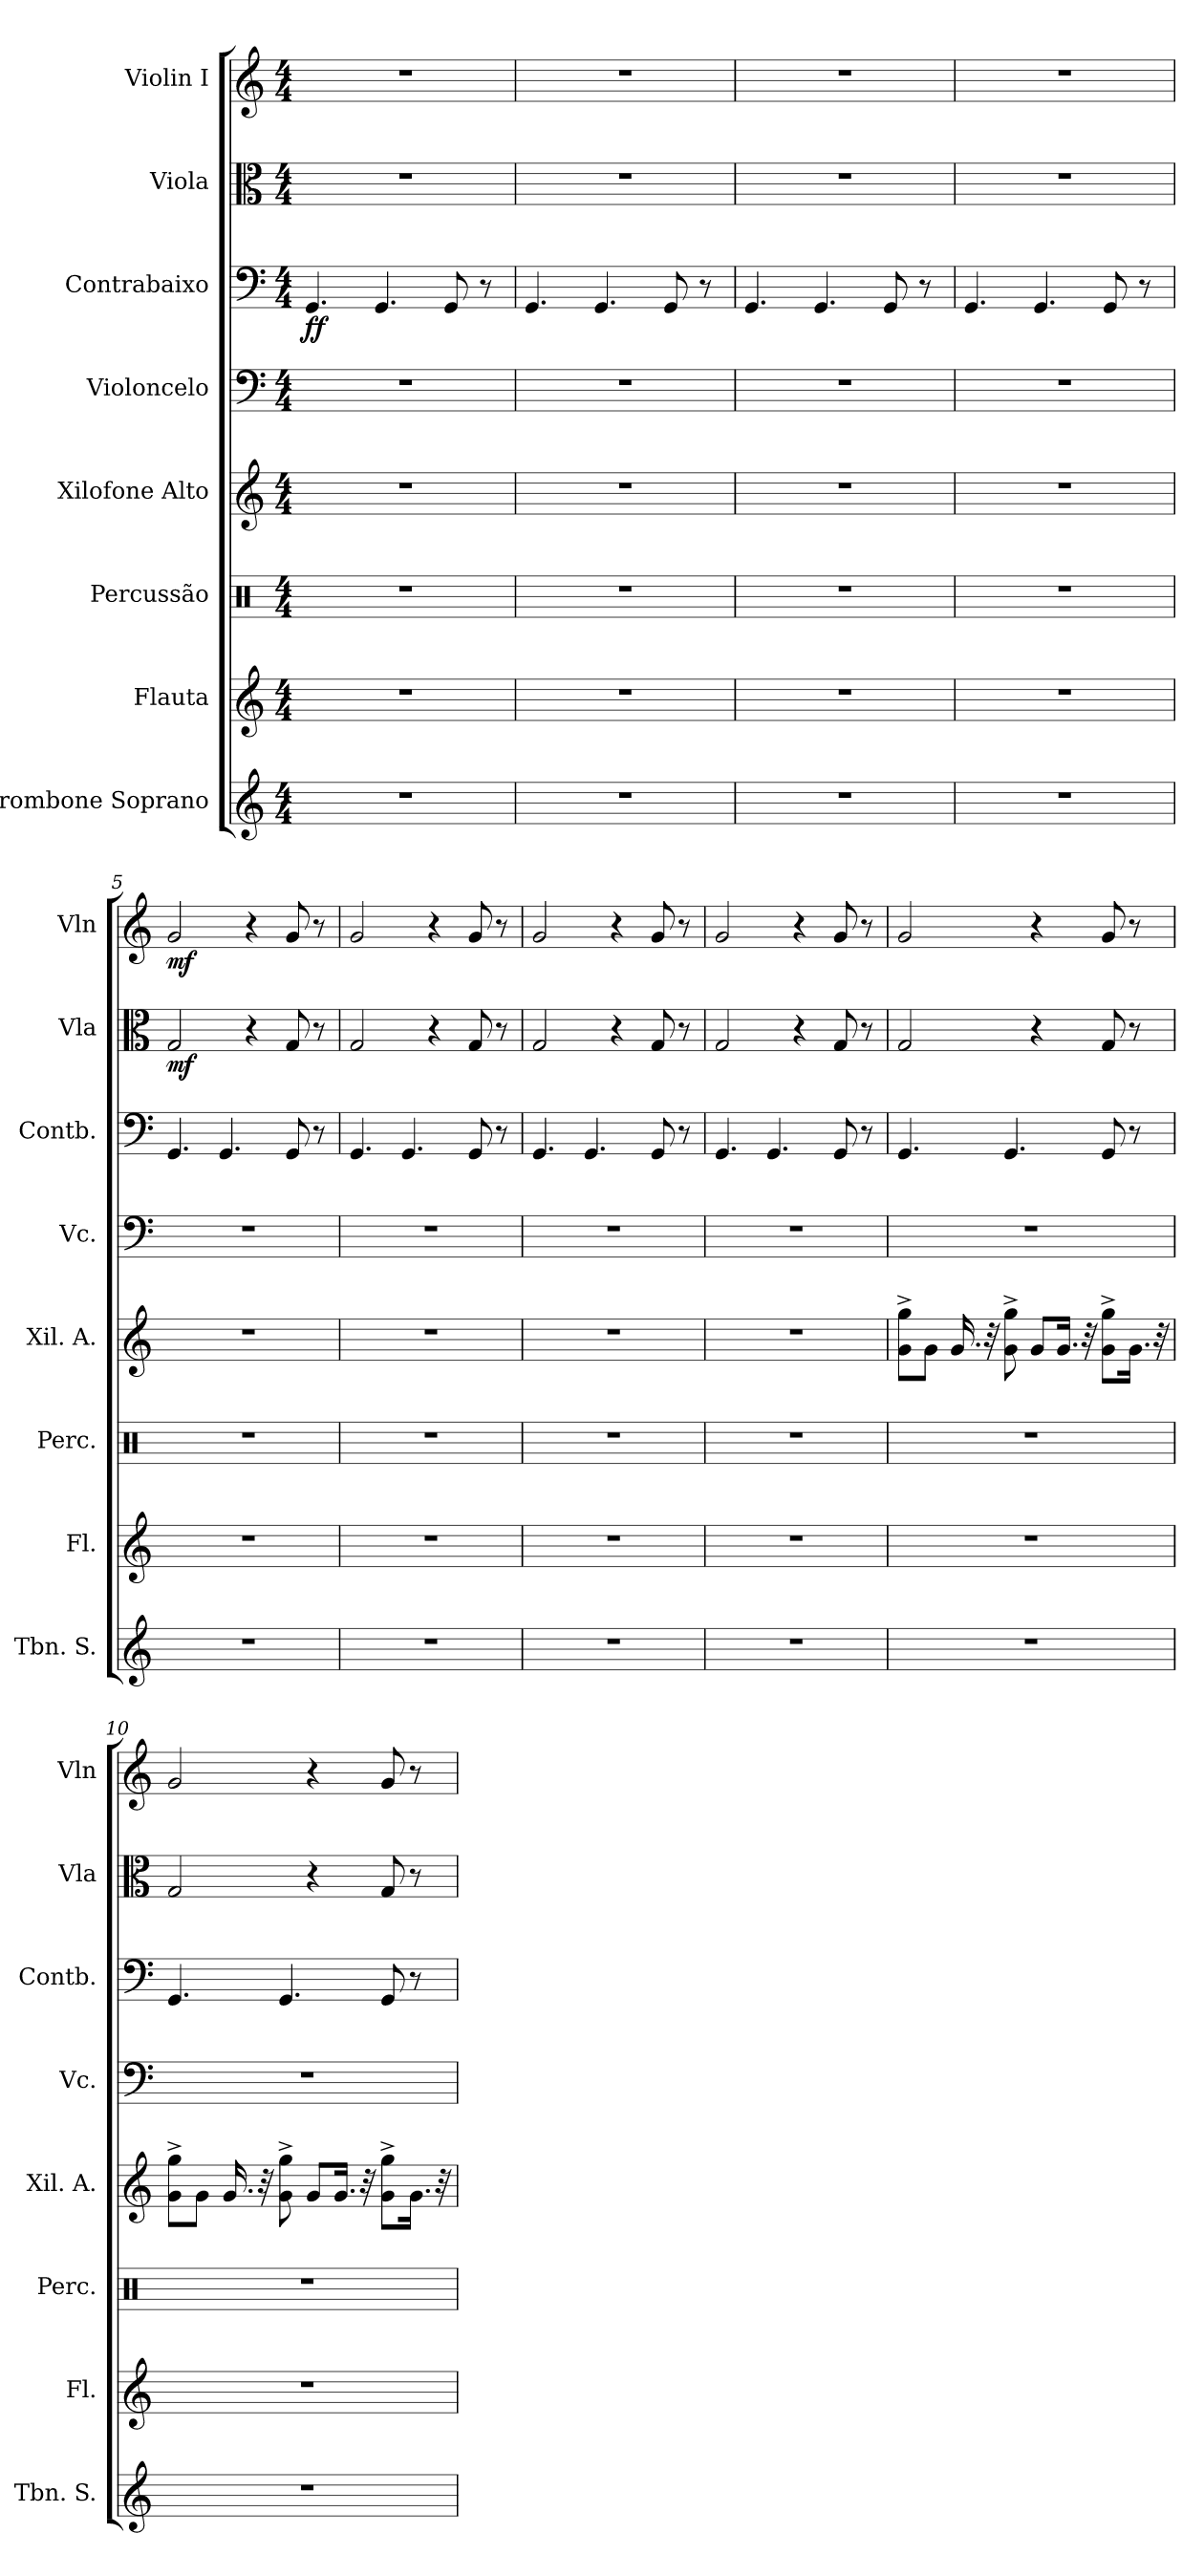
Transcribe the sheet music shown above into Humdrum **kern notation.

**kern	**kern	**kern	**kern	**kern	**kern	**dynam	**kern	**dynam	**kern	**dynam
*part8	*part7	*part6	*part5	*part4	*part3	*part3	*part2	*part2	*part1	*part1
*staff8	*staff7	*staff6	*staff5	*staff4	*staff3	*staff3	*staff2	*staff2	*staff1	*staff1
*I"Trombone Soprano	*I"Flauta	*I"Percussão	*I"Xilofone Alto	*I"Violoncelo	*I"Contrabaixo	*	*I"Viola	*	*I"Violin I	*
*I'Tbn. S.	*I'Fl.	*I'Perc.	*I'Xil. A.	*I'Vc.	*I'Contb.	*	*I'Vla	*	*I'Vln	*
*clefG2	*clefG2	*clefX	*clefG2	*clefF4	*clefF4	*	*clefC3	*	*clefG2	*
*	*	*	*	*	*ITrd7c12	*	*	*	*	*
*k[]	*k[]	*k[]	*k[]	*k[]	*k[]	*	*k[]	*	*k[]	*
*M4/4	*M4/4	*M4/4	*M4/4	*M4/4	*M4/4	*	*M4/4	*	*M4/4	*
=1	=1	=1	=1	=1	=1	=1	=1	=1	=1	=1
!	!	!	!	!	!	!LO:DY:b	!	!	!	!
1r	1r	1r	1r	1r	4.GGG/	ff	1r	.	1r	.
.	.	.	.	.	4.GGG/	.	.	.	.	.
.	.	.	.	.	8GGG/	.	.	.	.	.
.	.	.	.	.	8r	.	.	.	.	.
=2	=2	=2	=2	=2	=2	=2	=2	=2	=2	=2
1r	1r	1r	1r	1r	4.GGG/	.	1r	.	1r	.
.	.	.	.	.	4.GGG/	.	.	.	.	.
.	.	.	.	.	8GGG/	.	.	.	.	.
.	.	.	.	.	8r	.	.	.	.	.
=3	=3	=3	=3	=3	=3	=3	=3	=3	=3	=3
1r	1r	1r	1r	1r	4.GGG/	.	1r	.	1r	.
.	.	.	.	.	4.GGG/	.	.	.	.	.
.	.	.	.	.	8GGG/	.	.	.	.	.
.	.	.	.	.	8r	.	.	.	.	.
=4	=4	=4	=4	=4	=4	=4	=4	=4	=4	=4
1r	1r	1r	1r	1r	4.GGG/	.	1r	.	1r	.
.	.	.	.	.	4.GGG/	.	.	.	.	.
.	.	.	.	.	8GGG/	.	.	.	.	.
.	.	.	.	.	8r	.	.	.	.	.
=5	=5	=5	=5	=5	=5	=5	=5	=5	=5	=5
!	!	!	!	!	!	!	!	!LO:DY:b	!	!LO:DY:b
1r	1r	1r	1r	1r	4.GGG/	.	2G/	mf	2g/	mf
.	.	.	.	.	4.GGG/	.	.	.	.	.
.	.	.	.	.	.	.	4r	.	4r	.
.	.	.	.	.	8GGG/	.	8G/	.	8g/	.
.	.	.	.	.	8r	.	8r	.	8r	.
!!LO:PB:g=z
=6	=6	=6	=6	=6	=6	=6	=6	=6	=6	=6
1r	1r	1r	1r	1r	4.GGG/	.	2G/	.	2g/	.
.	.	.	.	.	4.GGG/	.	.	.	.	.
.	.	.	.	.	.	.	4r	.	4r	.
.	.	.	.	.	8GGG/	.	8G/	.	8g/	.
.	.	.	.	.	8r	.	8r	.	8r	.
=7	=7	=7	=7	=7	=7	=7	=7	=7	=7	=7
1r	1r	1r	1r	1r	4.GGG/	.	2G/	.	2g/	.
.	.	.	.	.	4.GGG/	.	.	.	.	.
.	.	.	.	.	.	.	4r	.	4r	.
.	.	.	.	.	8GGG/	.	8G/	.	8g/	.
.	.	.	.	.	8r	.	8r	.	8r	.
=8	=8	=8	=8	=8	=8	=8	=8	=8	=8	=8
1r	1r	1r	1r	1r	4.GGG/	.	2G/	.	2g/	.
.	.	.	.	.	4.GGG/	.	.	.	.	.
.	.	.	.	.	.	.	4r	.	4r	.
.	.	.	.	.	8GGG/	.	8G/	.	8g/	.
.	.	.	.	.	8r	.	8r	.	8r	.
=9	=9	=9	=9	=9	=9	=9	=9	=9	=9	=9
1r	1r	1r	8g\^ 8gg\^L	1r	4.GGG/	.	2G/	.	2g/	.
.	.	.	8g\J	.	.	.	.	.	.	.
.	.	.	16.g/	.	.	.	.	.	.	.
.	.	.	32r	.	.	.	.	.	.	.
.	.	.	8g\^ 8gg\^	.	4.GGG/	.	.	.	.	.
.	.	.	8g/L	.	.	.	4r	.	4r	.
.	.	.	16.g/Jk	.	.	.	.	.	.	.
.	.	.	32r	.	.	.	.	.	.	.
.	.	.	8g\^ 8gg\^L	.	8GGG/	.	8G/	.	8g/	.
.	.	.	16.g\Jk	.	8r	.	8r	.	8r	.
.	.	.	32r	.	.	.	.	.	.	.
!!LO:PB:g=z
=10	=10	=10	=10	=10	=10	=10	=10	=10	=10	=10
1r	1r	1r	8g\^ 8gg\^L	1r	4.GGG/	.	2G/	.	2g/	.
.	.	.	8g\J	.	.	.	.	.	.	.
.	.	.	16.g/	.	.	.	.	.	.	.
.	.	.	32r	.	.	.	.	.	.	.
.	.	.	8g\^ 8gg\^	.	4.GGG/	.	.	.	.	.
.	.	.	8g/L	.	.	.	4r	.	4r	.
.	.	.	16.g/Jk	.	.	.	.	.	.	.
.	.	.	32r	.	.	.	.	.	.	.
.	.	.	8g\^ 8gg\^L	.	8GGG/	.	8G/	.	8g/	.
.	.	.	16.g\Jk	.	8r	.	8r	.	8r	.
.	.	.	32r	.	.	.	.	.	.	.
=	=	=	=	=	=	=	=	=	=	=
*-	*-	*-	*-	*-	*-	*-	*-	*-	*-	*-
